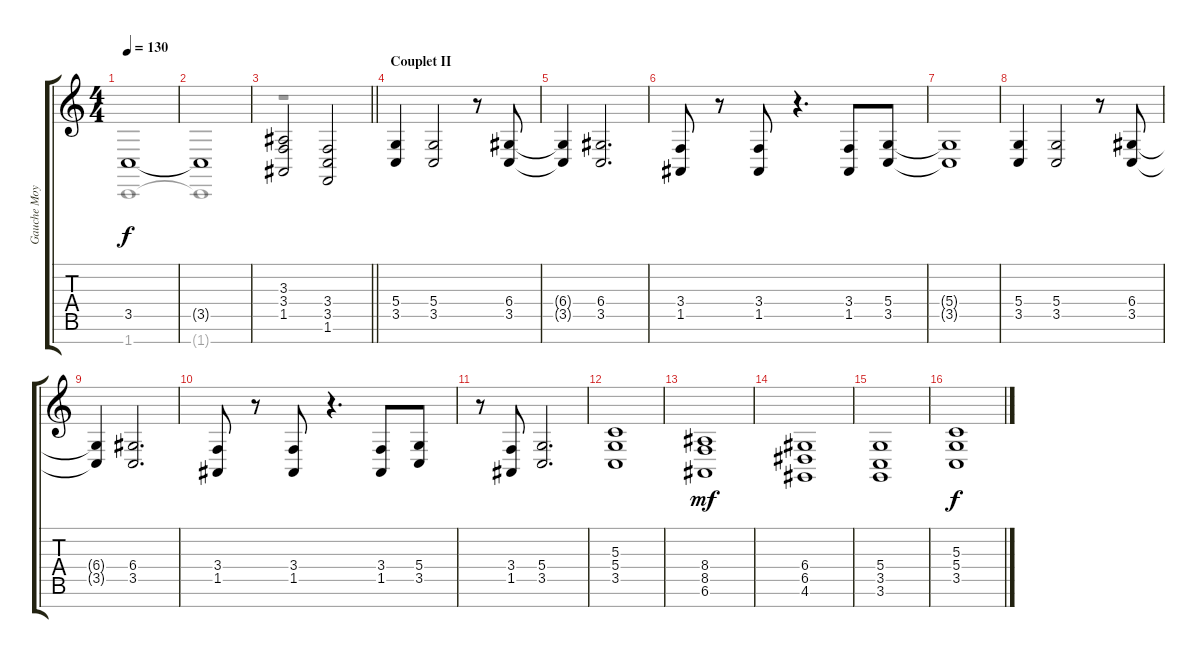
\track ("Gauche Moyenne" "Gauche Moy") {instrument acousticgrandpiano}
\staff {score tabs}
\tuning (E4 B3 G3 D3 A2 E2 B1) {hide}
\voice
\ts (4 4)
\tempo 130
\clef g2
\ks c
3.5{t}.1{dy f} |
3.5{t}.1 |
\barLineRight lightlight
(3.3 3.4 1.5).2 (3.4 3.5 1.6).2 |
\section ("" "Couplet II")
(5.4 3.5).4 (5.4 3.5).2 r.8 (6.4 3.5).8 |
(6.4{t} 3.5{t}).4 (6.4 3.5).2{d} |
(3.4 1.5).8 r.8 (3.4 1.5).8 r.4{d} (3.4 1.5).8 (5.4 3.5).8 |
(5.4{t} 3.5{t}).1 |
(5.4 3.5).4 (5.4 3.5).2 r.8 (6.4 3.5).8 |
(6.4{t} 3.5{t}).4 (6.4 3.5).2{d} |
(3.4 1.5).8 r.8 (3.4 1.5).8 r.4{d} (3.4 1.5).8 (5.4 3.5).8 |
r.8 (3.4 1.5).8 (5.4 3.5).2{d} |
(5.3 5.4 3.5).1 |
(8.4 8.5 6.6).1{dy mf} |
(6.4 6.5 4.6).1 |
(5.4 3.5 3.6).1 |
(5.3 5.4 3.5).1{dy f}
\voice
\clef g2
\ottava regular
\simile none
\ks c
1.7{t}.1{dy f} |
1.7{t}.1 |
\barLineRight lightlight
r.1 |
|
|
|
|
|
|
|
|
|
|
|
|
